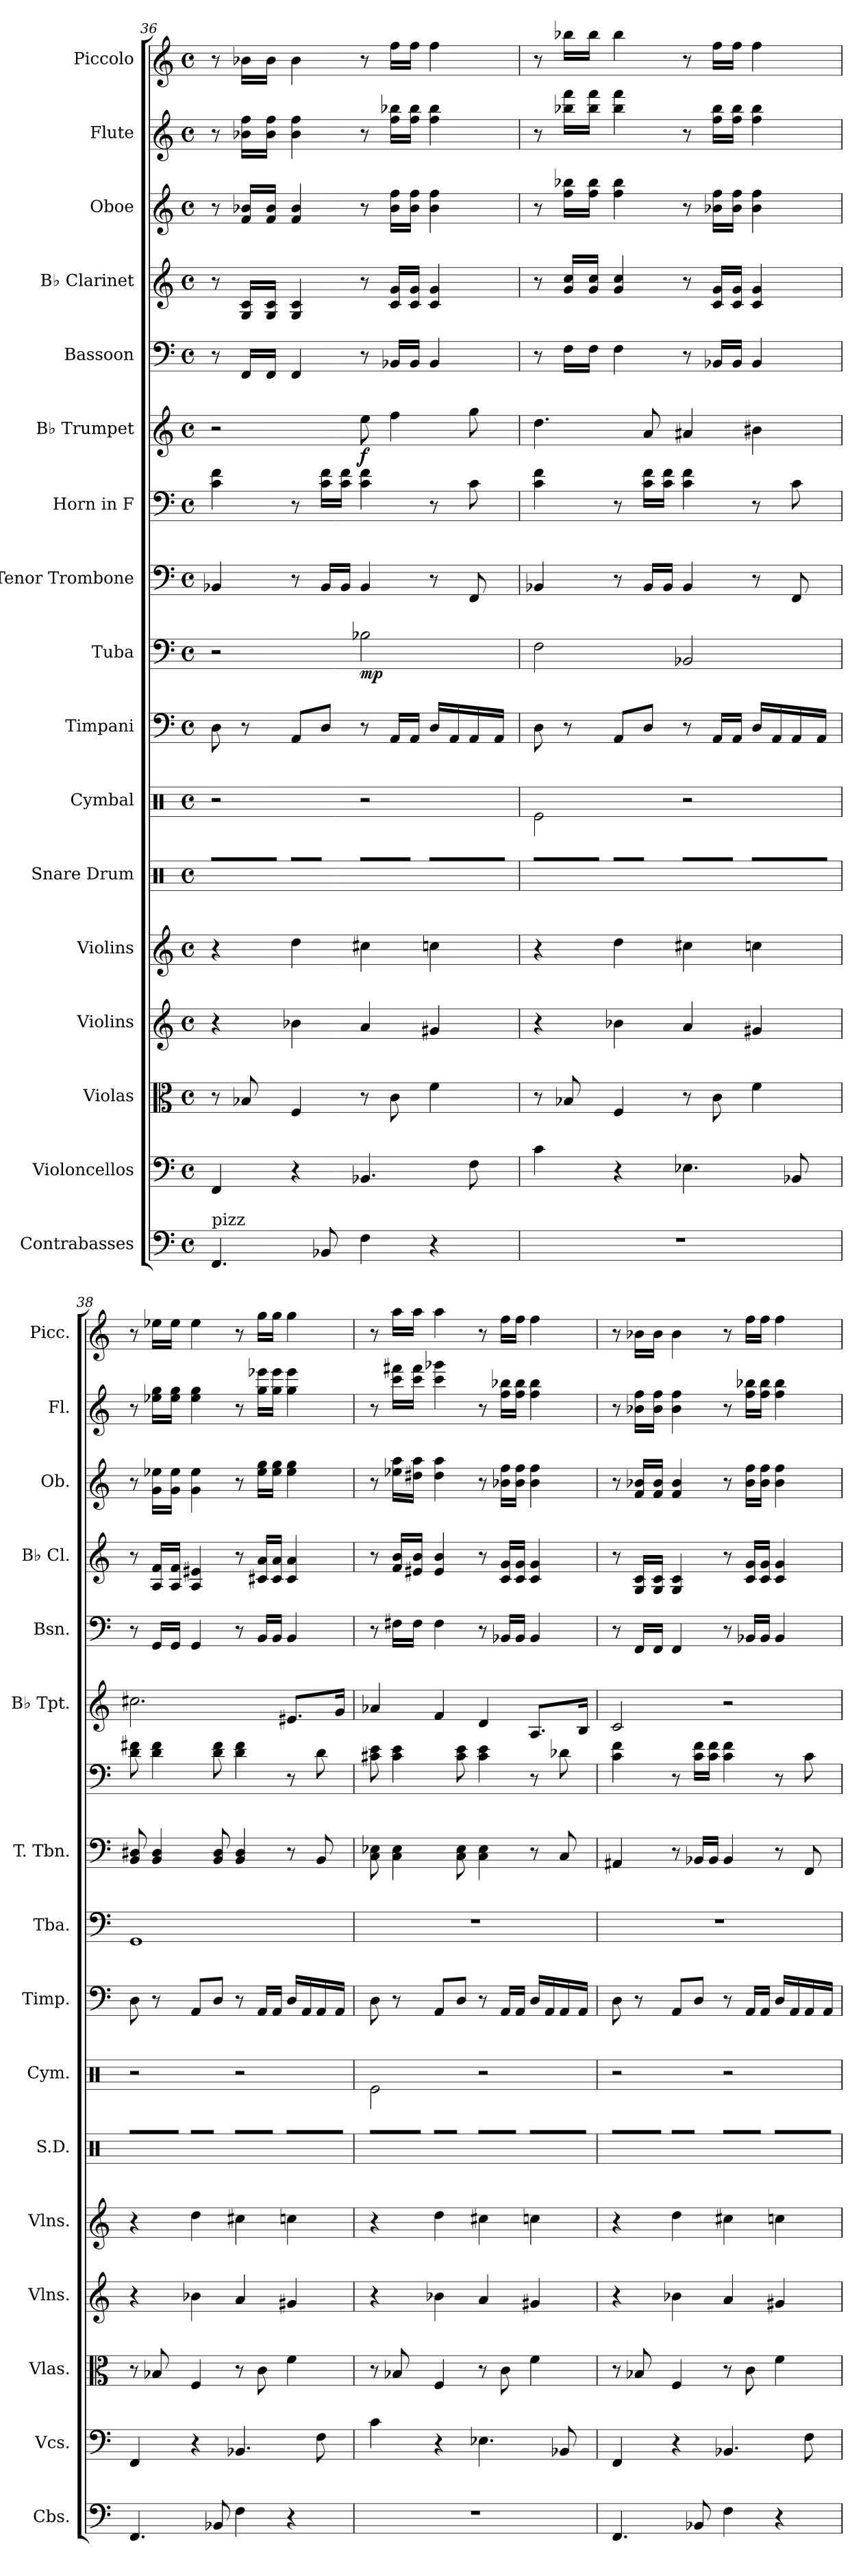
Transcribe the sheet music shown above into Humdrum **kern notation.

**kern	**kern	**kern	**kern	**kern	**kern	**kern	**kern	**kern	**dynam	**kern	**kern	**kern	**dynam	**kern	**kern	**kern	**kern	**kern
*part17	*part16	*part15	*part14	*part13	*part12	*part11	*part10	*part9	*part9	*part8	*part7	*part6	*part6	*part5	*part4	*part3	*part2	*part1
*staff17	*staff16	*staff15	*staff14	*staff13	*staff12	*staff11	*staff10	*staff9	*staff9	*staff8	*staff7	*staff6	*staff6	*staff5	*staff4	*staff3	*staff2	*staff1
*I"Contrabasses	*I"Violoncellos	*I"Violas	*I"Violins	*I"Violins	*I"Snare Drum	*I"Cymbal	*I"Timpani	*I"Tuba	*	*I"Tenor Trombone	*I"Horn in F	*I"B♭ Trumpet	*	*I"Bassoon	*I"B♭ Clarinet	*I"Oboe	*I"Flute	*I"Piccolo
*I'Cbs.	*I'Vcs.	*I'Vlas.	*I'Vlns.	*I'Vlns.	*I'S.D.	*I'Cym.	*I'Timp.	*I'Tba.	*	*I'T. Tbn.	*	*I'B♭ Tpt.	*	*I'Bsn.	*I'B♭ Cl.	*I'Ob.	*I'Fl.	*I'Picc.
*clefF4	*clefF4	*clefC3	*clefG2	*clefG2	*clefX	*clefX	*clefF4	*clefF4	*	*clefF4	*clefF4	*clefG2	*	*clefF4	*clefG2	*clefG2	*clefG2	*clefG2
*ITrd7c12	*	*	*	*	*	*	*	*	*	*	*ITrd4c7	*ITrd1c2	*	*	*ITrd1c2	*	*	*ITrd-7c-12
*k[]	*k[]	*k[]	*k[]	*k[]	*k[]	*k[]	*k[]	*k[]	*	*k[]	*k[b-]	*k[b-e-]	*	*k[]	*k[b-e-]	*k[]	*k[]	*k[]
*M4/4	*M4/4	*M4/4	*M4/4	*M4/4	*M4/4	*M4/4	*M4/4	*M4/4	*	*M4/4	*M4/4	*M4/4	*	*M4/4	*M4/4	*M4/4	*M4/4	*M4/4
*met(c)	*met(c)	*met(c)	*met(c)	*met(c)	*met(c)	*met(c)	*met(c)	*met(c)	*	*met(c)	*met(c)	*met(c)	*	*met(c)	*met(c)	*met(c)	*met(c)	*met(c)
=36	=36	=36	=36	=36	=36	=36	=36	=36	=36	=36	=36	=36	=36	=36	=36	=36	=36	=36
!LO:TX:a:t=pizz	!	!	!	!	!	!	!	!	!	!	!	!	!	!	!	!	!	!
4.FFF/	4FF/	8r	4r	4r	8R/L	2r	8D\	2r	.	4BB-X/	4F\ 4B-\	2r	.	8r	8r	8r	8r	8r
*	*	*	*	*	*Xbrackettup	*	*	*	*	*	*	*	*	*	*	*	*	*
.	.	8B-X/	.	.	24R/L	.	8r	.	.	.	.	.	.	16FF/LL	16F/ 16B-/LL	16f/ 16b-X/LL	16b-X\ 16ff\LL	16bb-X\LL
.	.	.	.	.	24R/	.	.	.	.	.	.	.	.	.	.	.	.	.
.	.	.	.	.	.	.	.	.	.	.	.	.	.	16FF/JJ	16F/ 16B-/JJ	16f/ 16b-/JJ	16b-\ 16ff\JJ	16bb-\JJ
.	.	.	.	.	24R/JJ	.	.	.	.	.	.	.	.	.	.	.	.	.
.	4r	4F/	4b-X\	4dd\	8R/L	.	8AA/L	.	.	8r	8r	.	.	4FF/	4F/ 4B-/	4f/ 4b-/	4b-\ 4ff\	4bb-\
8BBB-X/	.	.	.	.	8R/J	.	8D/J	.	.	16BB-/LL	16F\ 16B-\LL	.	.	.	.	.	.	.
.	.	.	.	.	.	.	.	.	.	16BB-/JJ	16F\ 16B-\JJ	.	.	.	.	.	.	.
!	!	!	!	!	!	!	!	!	!LO:DY:b	!	!	!	!LO:DY:b	!	!	!	!	!
4FF\	4.BB-X/	8r	4a/	4cc#X\	8R/L	2r	8r	2B-X\	mp	4BB-/	4F\ 4B-\	8dd\	f	8r	8r	8r	8r	8r
.	.	8c\	.	.	16R/L	.	16AA/LL	.	.	.	.	4ee-\	.	16BB-X/LL	16B-/ 16f/LL	16b-\ 16ff\LL	16ff\ 16bb-X\LL	16fff\LL
.	.	.	.	.	16R/JJ	.	16AA/JJ	.	.	.	.	.	.	16BB-/JJ	16B-/ 16f/JJ	16b-\ 16ff\JJ	16ff\ 16bb-\JJ	16fff\JJ
4r	.	4f\	4g#X/	4ccn\	8R/L	.	16D/LL	.	.	8r	8r	.	.	4BB-/	4B-/ 4f/	4b-\ 4ff\	4ff\ 4bb-\	4fff\
.	.	.	.	.	.	.	16AA/	.	.	.	.	.	.	.	.	.	.	.
.	8F\	.	.	.	24R/L	.	16AA/	.	.	8FF/	8F\	8ff\	.	.	.	.	.	.
.	.	.	.	.	24R/	.	.	.	.	.	.	.	.	.	.	.	.	.
.	.	.	.	.	.	.	16AA/JJ	.	.	.	.	.	.	.	.	.	.	.
.	.	.	.	.	24R/JJ	.	.	.	.	.	.	.	.	.	.	.	.	.
!!LO:PB:g=z
=37	=37	=37	=37	=37	=37	=37	=37	=37	=37	=37	=37	=37	=37	=37	=37	=37	=37	=37
1r	4c\	8r	4r	4r	8R/L	2Re\	8D\	2F\	.	4BB-X/	4F\ 4B-\	4.cc\	.	8r	8r	8r	8r	8r
.	.	8B-X/	.	.	24R/L	.	8r	.	.	.	.	.	.	16F\LL	16f/ 16b-/LL	16ff\ 16bb-X\LL	16bb-X\ 16fff\LL	16bbb-X\LL
.	.	.	.	.	24R/	.	.	.	.	.	.	.	.	.	.	.	.	.
.	.	.	.	.	.	.	.	.	.	.	.	.	.	16F\JJ	16f/ 16b-/JJ	16ff\ 16bb-\JJ	16bb-\ 16fff\JJ	16bbb-\JJ
.	.	.	.	.	24R/JJ	.	.	.	.	.	.	.	.	.	.	.	.	.
.	4r	4F/	4b-X\	4dd\	8R/L	.	8AA/L	.	.	8r	8r	.	.	4F\	4f/ 4b-/	4ff\ 4bb-\	4bb-\ 4fff\	4bbb-\
.	.	.	.	.	8R/J	.	8D/J	.	.	16BB-/LL	16F\ 16B-\LL	8g/	.	.	.	.	.	.
.	.	.	.	.	.	.	.	.	.	16BB-/JJ	16F\ 16B-\JJ	.	.	.	.	.	.	.
.	4.E-X\	8r	4a/	4cc#X\	8R/L	2r	8r	2BB-X/	.	4BB-/	4F\ 4B-\	4g#X/	.	8r	8r	8r	8r	8r
.	.	8c\	.	.	16R/L	.	16AA/LL	.	.	.	.	.	.	16BB-X/LL	16B-/ 16f/LL	16b-X\ 16ff\LL	16ff\ 16bb-\LL	16fff\LL
.	.	.	.	.	16R/JJ	.	16AA/JJ	.	.	.	.	.	.	16BB-/JJ	16B-/ 16f/JJ	16b-\ 16ff\JJ	16ff\ 16bb-\JJ	16fff\JJ
.	.	4f\	4g#X/	4ccn\	8R/L	.	16D/LL	.	.	8r	8r	4a#X\	.	4BB-/	4B-/ 4f/	4b-\ 4ff\	4ff\ 4bb-\	4fff\
.	.	.	.	.	.	.	16AA/	.	.	.	.	.	.	.	.	.	.	.
.	8BB-X/	.	.	.	24R/L	.	16AA/	.	.	8FF/	8F\	.	.	.	.	.	.	.
.	.	.	.	.	24R/	.	.	.	.	.	.	.	.	.	.	.	.	.
.	.	.	.	.	.	.	16AA/JJ	.	.	.	.	.	.	.	.	.	.	.
.	.	.	.	.	24R/JJ	.	.	.	.	.	.	.	.	.	.	.	.	.
=38	=38	=38	=38	=38	=38	=38	=38	=38	=38	=38	=38	=38	=38	=38	=38	=38	=38	=38
4.FFF/	4FF/	8r	4r	4r	8R/L	2r	8D\	1GG	.	8BB/ 8D#X/	8G\ 8Bn\	2.bn\	.	8r	8r	8r	8r	8r
.	.	8B-X/	.	.	24R/L	.	8r	.	.	4BB/ 4D#/	4G\ 4B\	.	.	16GG/LL	16G/ 16e-/LL	16g\ 16ee-X\LL	16ee-X\ 16gg\LL	16eee-X\LL
.	.	.	.	.	24R/	.	.	.	.	.	.	.	.	.	.	.	.	.
.	.	.	.	.	.	.	.	.	.	.	.	.	.	16GG/JJ	16G/ 16e-/JJ	16g\ 16ee-\JJ	16ee-\ 16gg\JJ	16eee-\JJ
.	.	.	.	.	24R/JJ	.	.	.	.	.	.	.	.	.	.	.	.	.
.	4r	4F/	4b-X\	4dd\	8R/L	.	8AA/L	.	.	.	.	.	.	4GG/	4G/ 4d#X/	4g\ 4ee-\	4ee-\ 4gg\	4eee-\
8BBB-X/	.	.	.	.	8R/J	.	8D/J	.	.	8BB/ 8D#/	8G\ 8B\	.	.	.	.	.	.	.
4FF\	4.BB-X/	8r	4a/	4cc#X\	8R/L	2r	8r	.	.	4BB/ 4D#/	4G\ 4B\	.	.	8r	8r	8r	8r	8r
.	.	8c\	.	.	16R/L	.	16AA/LL	.	.	.	.	.	.	16BB/LL	16Bn/ 16g/LL	16ee-\ 16gg\LL	16gg\ 16eee-X\LL	16ggg\LL
.	.	.	.	.	16R/JJ	.	16AA/JJ	.	.	.	.	.	.	16BB/JJ	16B/ 16g/JJ	16ee-\ 16gg\JJ	16gg\ 16eee-\JJ	16ggg\JJ
4r	.	4f\	4g#X/	4ccn\	8R/L	.	16D/LL	.	.	8r	8r	8.d#X/L	.	4BB/	4B/ 4g/	4ee-\ 4gg\	4gg\ 4eee-\	4ggg\
.	.	.	.	.	.	.	16AA/	.	.	.	.	.	.	.	.	.	.	.
.	8F\	.	.	.	24R/L	.	16AA/	.	.	8BB/	8G\	.	.	.	.	.	.	.
.	.	.	.	.	24R/	.	.	.	.	.	.	.	.	.	.	.	.	.
.	.	.	.	.	.	.	16AA/JJ	.	.	.	.	16f/Jk	.	.	.	.	.	.
.	.	.	.	.	24R/JJ	.	.	.	.	.	.	.	.	.	.	.	.	.
!!LO:PB:g=z
=39	=39	=39	=39	=39	=39	=39	=39	=39	=39	=39	=39	=39	=39	=39	=39	=39	=39	=39
1r	4c\	8r	4r	4r	8R/L	2Re\	8D\	1r	.	8C\ 8E-X\	8F#X\ 8A\	4g-X/	.	8r	8r	8r	8r	8r
.	.	8B-X/	.	.	24R/L	.	8r	.	.	4C\ 4E-\	4F#\ 4A\	.	.	16F#X\LL	16e-/ 16a/LL	16ee-X\ 16aa\LL	16ccc\ 16fff#X\LL	16aaa\LL
.	.	.	.	.	24R/	.	.	.	.	.	.	.	.	.	.	.	.	.
.	.	.	.	.	.	.	.	.	.	.	.	.	.	16F#\JJ	16d#X/ 16a/JJ	16dd#X\ 16aa\JJ	16ccc\ 16fff#\JJ	16aaa\JJ
.	.	.	.	.	24R/JJ	.	.	.	.	.	.	.	.	.	.	.	.	.
.	4r	4F/	4b-X\	4dd\	8R/L	.	8AA/L	.	.	.	.	4e-/	.	4F#\	4d#/ 4a/	4dd#\ 4aa\	4ccc\ 4ggg-X\	4aaa\
.	.	.	.	.	8R/J	.	8D/J	.	.	8C\ 8E-\	8F#\ 8A\	.	.	.	.	.	.	.
.	4.E-X\	8r	4a/	4cc#X\	8R/L	2r	8r	.	.	4C\ 4E-\	4F#\ 4A\	4c/	.	8r	8r	8r	8r	8r
.	.	8c\	.	.	16R/L	.	16AA/LL	.	.	.	.	.	.	16BB-X/LL	16B-/ 16f/LL	16b-X\ 16ff\LL	16ff\ 16bb-X\LL	16fff\LL
.	.	.	.	.	16R/JJ	.	16AA/JJ	.	.	.	.	.	.	16BB-/JJ	16B-/ 16f/JJ	16b-\ 16ff\JJ	16ff\ 16bb-\JJ	16fff\JJ
.	.	4f\	4g#X/	4ccn\	8R/L	.	16D/LL	.	.	8r	8r	8.G/L	.	4BB-/	4B-/ 4f/	4b-\ 4ff\	4ff\ 4bb-\	4fff\
.	.	.	.	.	.	.	16AA/	.	.	.	.	.	.	.	.	.	.	.
.	8BB-X/	.	.	.	24R/L	.	16AA/	.	.	8C/	8G-X\	.	.	.	.	.	.	.
.	.	.	.	.	24R/	.	.	.	.	.	.	.	.	.	.	.	.	.
.	.	.	.	.	.	.	16AA/JJ	.	.	.	.	16A/Jk	.	.	.	.	.	.
.	.	.	.	.	24R/JJ	.	.	.	.	.	.	.	.	.	.	.	.	.
=40	=40	=40	=40	=40	=40	=40	=40	=40	=40	=40	=40	=40	=40	=40	=40	=40	=40	=40
4.FFF/	4FF/	8r	4r	4r	8R/L	2r	8D\	1r	.	4AA#X/	4F\ 4B-\	2B-/	.	8r	8r	8r	8r	8r
.	.	8B-X/	.	.	24R/L	.	8r	.	.	.	.	.	.	16FF/LL	16F/ 16B-/LL	16f/ 16b-X/LL	16b-X\ 16ff\LL	16bb-X\LL
.	.	.	.	.	24R/	.	.	.	.	.	.	.	.	.	.	.	.	.
.	.	.	.	.	.	.	.	.	.	.	.	.	.	16FF/JJ	16F/ 16B-/JJ	16f/ 16b-/JJ	16b-\ 16ff\JJ	16bb-\JJ
.	.	.	.	.	24R/JJ	.	.	.	.	.	.	.	.	.	.	.	.	.
.	4r	4F/	4b-X\	4dd\	8R/L	.	8AA/L	.	.	8r	8r	.	.	4FF/	4F/ 4B-/	4f/ 4b-/	4b-\ 4ff\	4bb-\
8BBB-X/	.	.	.	.	8R/J	.	8D/J	.	.	16BB-X/LL	16F\ 16B-\LL	.	.	.	.	.	.	.
.	.	.	.	.	.	.	.	.	.	16BB-/JJ	16F\ 16B-\JJ	.	.	.	.	.	.	.
4FF\	4.BB-X/	8r	4a/	4cc#X\	8R/L	2r	8r	.	.	4BB-/	4F\ 4B-\	2r	.	8r	8r	8r	8r	8r
.	.	8c\	.	.	16R/L	.	16AA/LL	.	.	.	.	.	.	16BB-X/LL	16B-/ 16f/LL	16b-\ 16ff\LL	16ff\ 16bb-X\LL	16fff\LL
.	.	.	.	.	16R/JJ	.	16AA/JJ	.	.	.	.	.	.	16BB-/JJ	16B-/ 16f/JJ	16b-\ 16ff\JJ	16ff\ 16bb-\JJ	16fff\JJ
4r	.	4f\	4g#X/	4ccn\	8R/L	.	16D/LL	.	.	8r	8r	.	.	4BB-/	4B-/ 4f/	4b-\ 4ff\	4ff\ 4bb-\	4fff\
.	.	.	.	.	.	.	16AA/	.	.	.	.	.	.	.	.	.	.	.
.	8F\	.	.	.	24R/L	.	16AA/	.	.	8FF/	8F\	.	.	.	.	.	.	.
.	.	.	.	.	24R/	.	.	.	.	.	.	.	.	.	.	.	.	.
.	.	.	.	.	.	.	16AA/JJ	.	.	.	.	.	.	.	.	.	.	.
.	.	.	.	.	24R/JJ	.	.	.	.	.	.	.	.	.	.	.	.	.
=	=	=	=	=	=	=	=	=	=	=	=	=	=	=	=	=	=	=
*-	*-	*-	*-	*-	*-	*-	*-	*-	*-	*-	*-	*-	*-	*-	*-	*-	*-	*-
